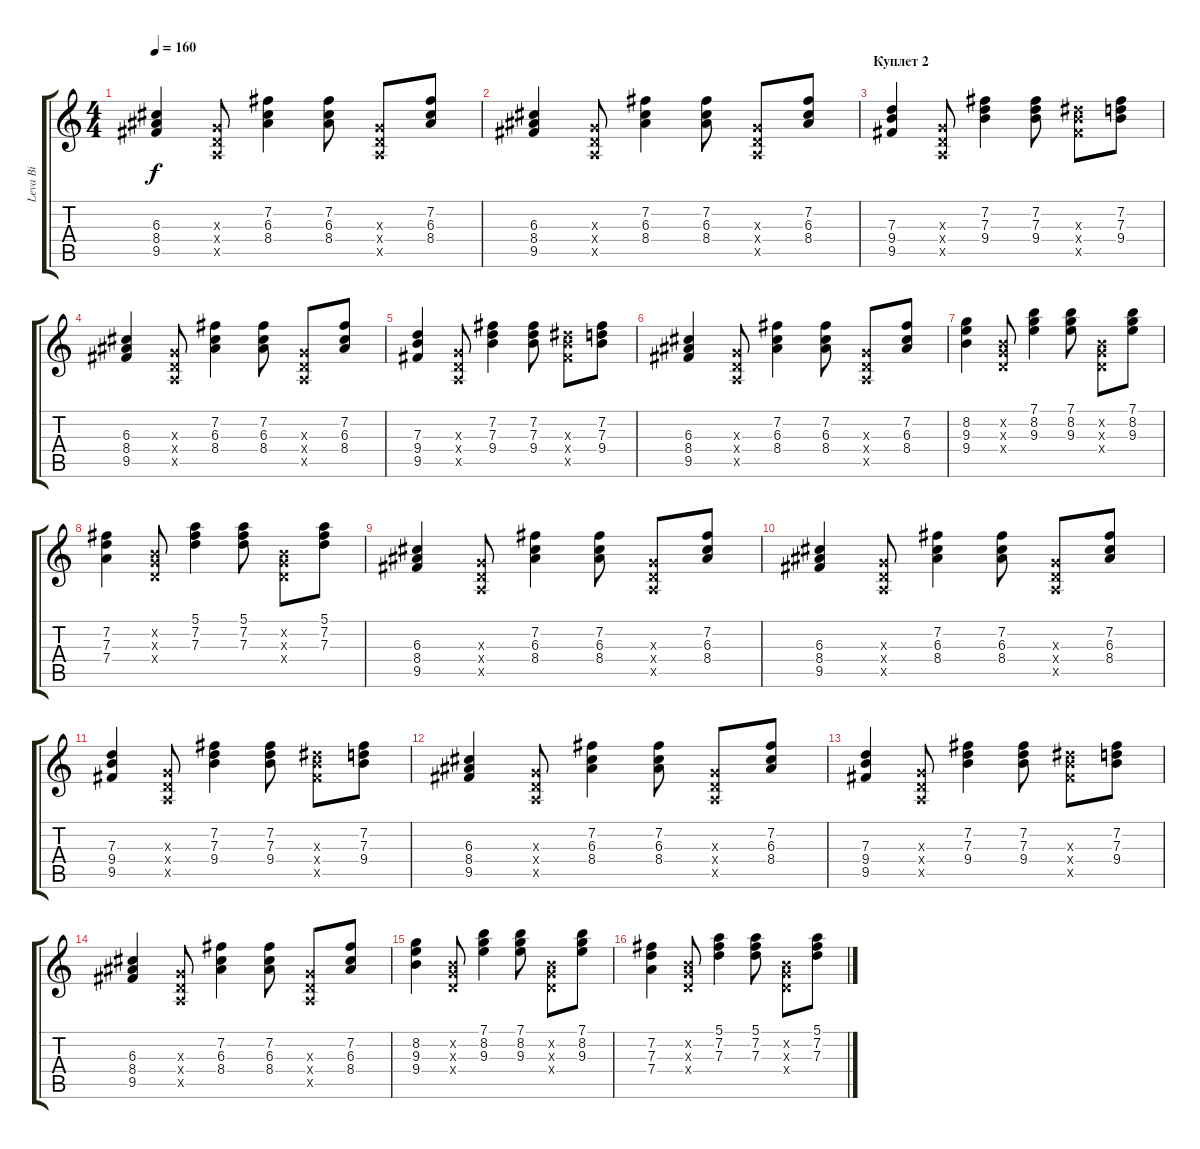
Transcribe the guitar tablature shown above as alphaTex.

\track ("Leva Bi" "Leva Bi") {instrument acousticguitarsteel}
\staff {score tabs}
\tuning (E4 B3 G3 D3 A2 E2) {hide}
\ts (4 4)
\tempo 160
\clef g2
\ks c
(6.3 8.4 9.5).4{dy f} (0.3{x} 0.4{x} 0.5{x}).8 (7.2 6.3 8.4).4 (7.2 6.3 8.4).8 (0.3{x} 0.4{x} 0.5{x}).8 (7.2 6.3 8.4).8 |
(6.3 8.4 9.5).4 (0.3{x} 0.4{x} 0.5{x}).8 (7.2 6.3 8.4).4 (7.2 6.3 8.4).8 (0.3{x} 0.4{x} 0.5{x}).8 (7.2 6.3 8.4).8 |
\section ("" "Куплет 2")
(7.3 9.4 9.5).4 (0.3{x} 0.4{x} 0.5{x}).8 (7.2 7.3 9.4).4 (7.2 7.3 9.4).8 (8.3{x} 9.4{x} 9.5{x}).8 (7.2 7.3 9.4).8 |
(6.3 8.4 9.5).4 (0.3{x} 0.4{x} 0.5{x}).8 (7.2 6.3 8.4).4 (7.2 6.3 8.4).8 (0.3{x} 0.4{x} 0.5{x}).8 (7.2 6.3 8.4).8 |
(7.3 9.4 9.5).4 (0.3{x} 0.4{x} 0.5{x}).8 (7.2 7.3 9.4).4 (7.2 7.3 9.4).8 (8.3{x} 9.4{x} 9.5{x}).8 (7.2 7.3 9.4).8 |
(6.3 8.4 9.5).4 (0.3{x} 0.4{x} 0.5{x}).8 (7.2 6.3 8.4).4 (7.2 6.3 8.4).8 (0.3{x} 0.4{x} 0.5{x}).8 (7.2 6.3 8.4).8 |
(8.2 9.3 9.4).4 (0.2{x} 0.3{x} 0.4{x}).8 (7.1 8.2 9.3).4 (7.1 8.2 9.3).8 (0.2{x} 0.3{x} 0.4{x}).8 (7.1 8.2 9.3).8 |
(7.2 7.3 7.4).4 (0.2{x} 0.3{x} 0.4{x}).8 (5.1 7.2 7.3).4 (5.1 7.2 7.3).8 (0.2{x} 0.3{x} 0.4{x}).8 (5.1 7.2 7.3).8 |
(6.3 8.4 9.5).4 (0.3{x} 0.4{x} 0.5{x}).8 (7.2 6.3 8.4).4 (7.2 6.3 8.4).8 (0.3{x} 0.4{x} 0.5{x}).8 (7.2 6.3 8.4).8 |
(6.3 8.4 9.5).4 (0.3{x} 0.4{x} 0.5{x}).8 (7.2 6.3 8.4).4 (7.2 6.3 8.4).8 (0.3{x} 0.4{x} 0.5{x}).8 (7.2 6.3 8.4).8 |
(7.3 9.4 9.5).4 (0.3{x} 0.4{x} 0.5{x}).8 (7.2 7.3 9.4).4 (7.2 7.3 9.4).8 (8.3{x} 9.4{x} 9.5{x}).8 (7.2 7.3 9.4).8 |
(6.3 8.4 9.5).4 (0.3{x} 0.4{x} 0.5{x}).8 (7.2 6.3 8.4).4 (7.2 6.3 8.4).8 (0.3{x} 0.4{x} 0.5{x}).8 (7.2 6.3 8.4).8 |
(7.3 9.4 9.5).4 (0.3{x} 0.4{x} 0.5{x}).8 (7.2 7.3 9.4).4 (7.2 7.3 9.4).8 (8.3{x} 9.4{x} 9.5{x}).8 (7.2 7.3 9.4).8 |
(6.3 8.4 9.5).4 (0.3{x} 0.4{x} 0.5{x}).8 (7.2 6.3 8.4).4 (7.2 6.3 8.4).8 (0.3{x} 0.4{x} 0.5{x}).8 (7.2 6.3 8.4).8 |
(8.2 9.3 9.4).4 (0.2{x} 0.3{x} 0.4{x}).8 (7.1 8.2 9.3).4 (7.1 8.2 9.3).8 (0.2{x} 0.3{x} 0.4{x}).8 (7.1 8.2 9.3).8 |
(7.2 7.3 7.4).4 (0.2{x} 0.3{x} 0.4{x}).8 (5.1 7.2 7.3).4 (5.1 7.2 7.3).8 (0.2{x} 0.3{x} 0.4{x}).8 (5.1 7.2 7.3).8
